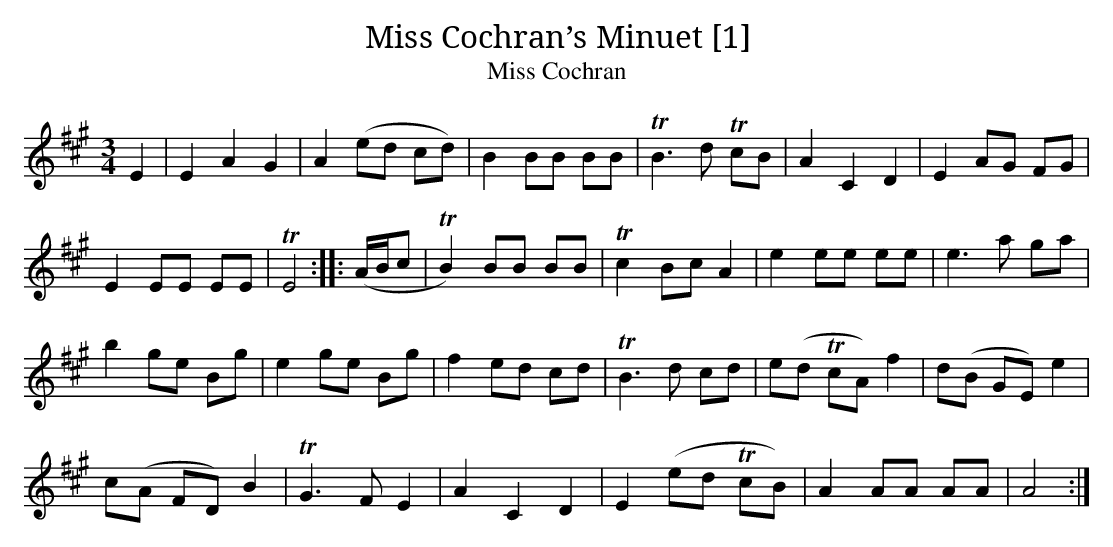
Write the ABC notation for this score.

X:1
T:Miss Cochran’s Minuet [1]
T:Miss Cochran
M:3/4
L:1/8
K:A
E2|E2A2G2|A2 (ed cd)|B2 BB BB|TB3 d TcB|A2C2D2|E2 AG FG|
E2 EE EE|TE4::(A/B/c|TB2) BB BB|Tc2 Bc A2|e2 ee ee|e3a ga|
b2 ge Bg|e2 ge Bg|f2 ed cd|TB3 d cd|e(d TcA) f2|d(B GE) e2|
c(A FD) B2|TG3 FE2|A2 C2 D2|E2 (ed TcB)|A2 AA AA|A4:|]
